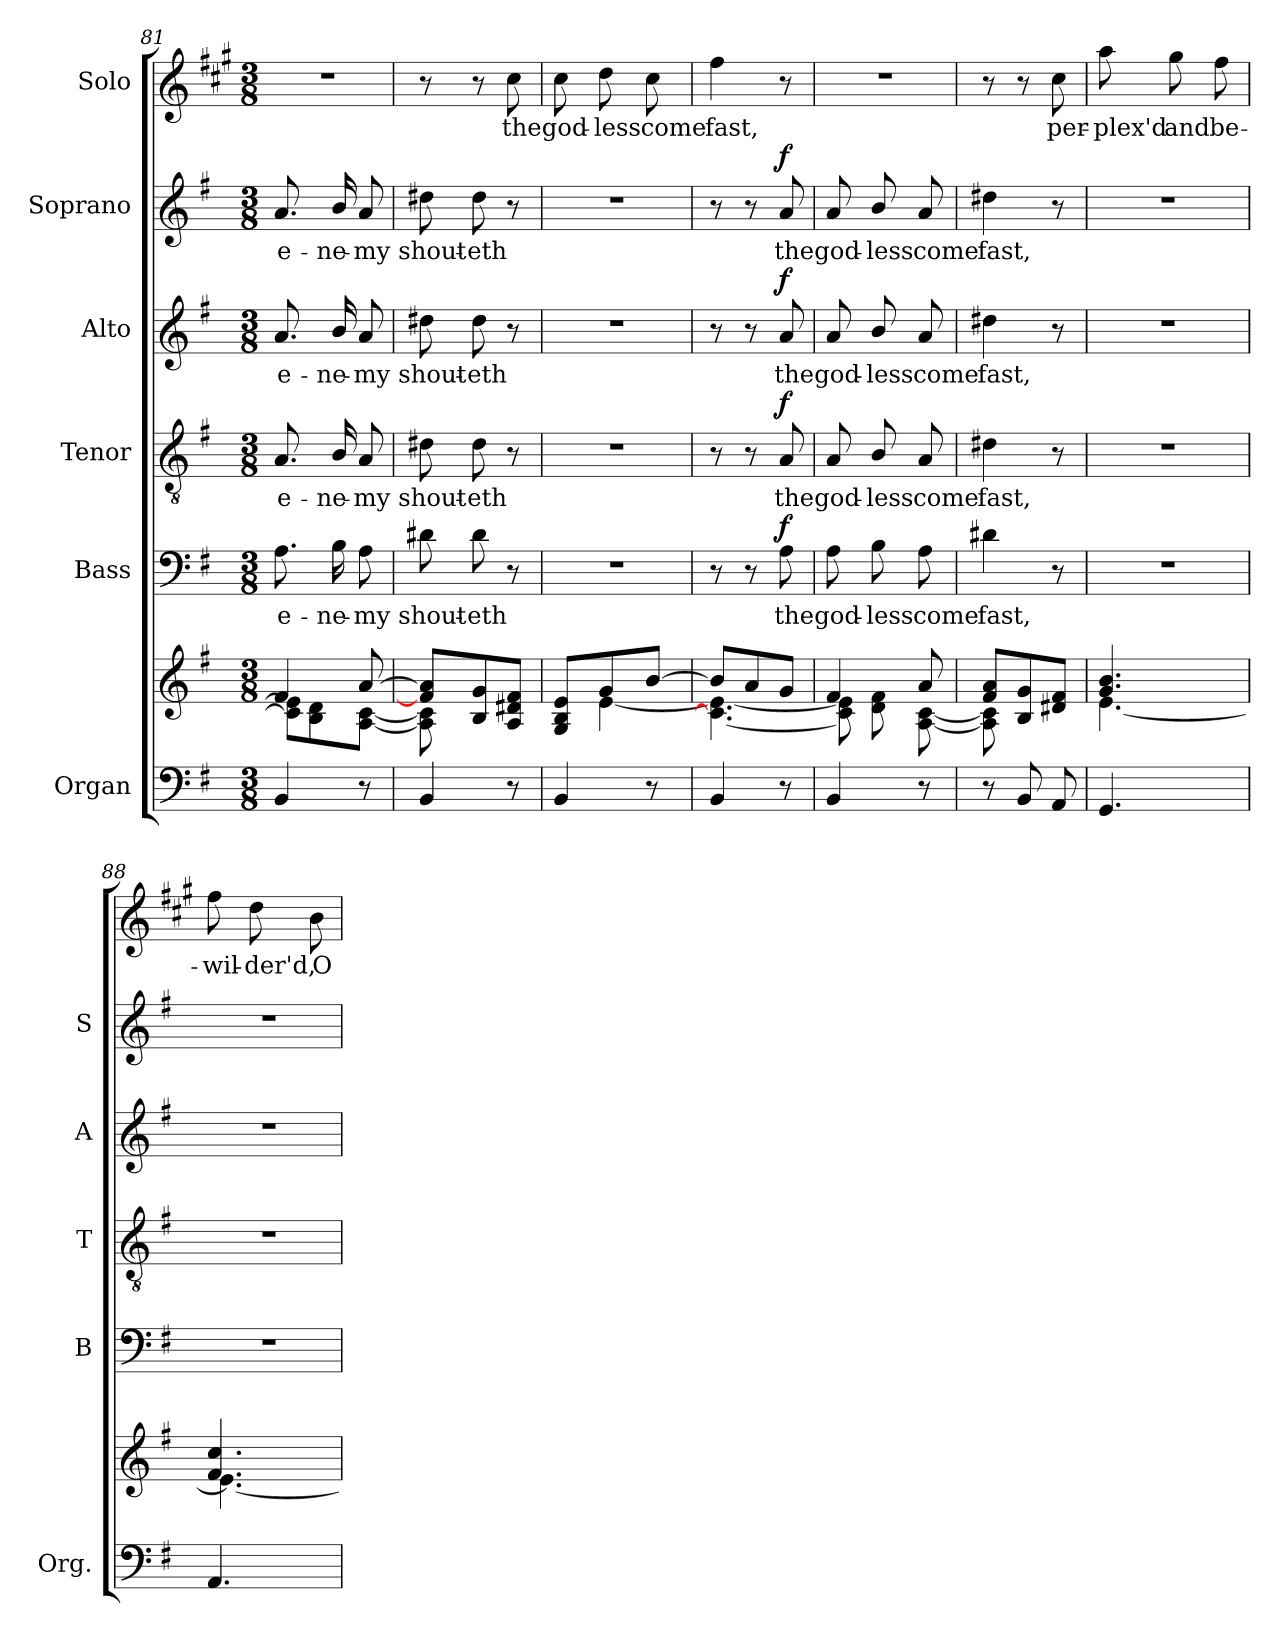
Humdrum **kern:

**kern	**kern	**kern	**text	**dynam	**kern	**text	**dynam	**kern	**text	**dynam	**kern	**text	**dynam	**kern	**text
*part6	*part6	*part5	*part5	*part5	*part4	*part4	*part4	*part3	*part3	*part3	*part2	*part2	*part2	*part1	*part1
*staff7	*staff6	*staff5	*staff5	*staff5	*staff4	*staff4	*staff4	*staff3	*staff3	*staff3	*staff2	*staff2	*staff2	*staff1	*staff1
*I"Organ	*	*I"Bass	*	*	*I"Tenor	*	*	*I"Alto	*	*	*I"Soprano	*	*	*I"Solo	*
*I'Org.	*	*I'B	*	*	*I'T	*	*	*I'A	*	*	*I'S	*	*	*	*
!!LO:LB:g=z
*clefF4	*clefG2	*clefF4	*	*	*clefGv2	*	*	*clefG2	*	*	*clefG2	*	*	*clefG2	*
*	*	*	*	*	*	*	*	*	*	*	*	*	*	*ITrd1c2	*
*k[f#]	*k[f#]	*k[f#]	*	*	*k[f#]	*	*	*k[f#]	*	*	*k[f#]	*	*	*k[f#]	*
*G:	*G:	*G:	*	*	*G:	*	*	*G:	*	*	*G:	*	*	*G:	*
*M3/8	*M3/8	*M3/8	*	*	*M3/8	*	*	*M3/8	*	*	*M3/8	*	*	*M3/8	*
=81	=81	=81	=81	=81	=81	=81	=81	=81	=81	=81	=81	=81	=81	=81	=81
*	*^	*	*	*	*	*	*	*	*	*	*	*	*	*	*
*	*	*^	*	*	*	*	*	*	*	*	*	*	*	*	*	*
!	!	!	!LO:N:vis=1	!	!LO:LY:b	!	!	!LO:LY:b	!	!	!LO:LY:b	!	!	!LO:LY:b	!	!LO:N:vis=1	!
4BB	4f#/	8c\] 8e\]L	4.ryy	8.A	e-	.	8.A	e-	.	8.a	e-	.	8.a	e-	.	4.r	.
.	.	8B\ 8d\	.	.	.	.	.	.	.	.	.	.	.	.	.	.	.
!	!	!	!	!	!LO:LY:b	!	!	!LO:LY:b	!	!	!LO:LY:b	!	!	!LO:LY:b	!	!	!
.	.	.	.	16B\	-ne-	.	16B/	-ne-	.	16b/	-ne-	.	16b/	-ne-	.	.	.
!	!	!	!	!	!LO:LY:b	!	!	!LO:LY:b	!	!	!LO:LY:b	!	!	!LO:LY:b	!	!	!
8r	[8a/	[8A\ [8c\J	.	8A	-my	.	8A	-my	.	8a	-my	.	8a	-my	.	.	.
=82	=82	=82	=82	=82	=82	=82	=82	=82	=82	=82	=82	=82	=82	=82	=82	=82	=82
!	!	!	!LO:N:vis=1	!	!LO:LY:b	!	!	!LO:LY:b	!	!	!LO:LY:b	!	!	!LO:LY:b	!	!	!
4BB	8f#/] 8a/]L	8A\] 8c\]	4.ryy	8d#X	shout-	.	8d#X	shout-	.	8dd#X	shout-	.	8dd#X	shout-	.	8r	.
!	!	!	!	!	!LO:LY:b	!	!	!LO:LY:b	!	!	!LO:LY:b	!	!	!LO:LY:b	!	!	!
.	8B/ 8g/	8ryy	.	8d#	-eth	.	8d#	-eth	.	8dd#	-eth	.	8dd#	-eth	.	8r	.
!	!	!	!	!	!	!	!	!	!	!	!	!	!	!	!	!	!LO:LY:b
8r	8A/ 8d#X/ 8f#/J	8ryy	.	8r	.	.	8r	.	.	8r	.	.	8r	.	.	8b	the
=83	=83	=83	=83	=83	=83	=83	=83	=83	=83	=83	=83	=83	=83	=83	=83	=83	=83
!	!	!	!LO:N:vis=1	!LO:N:vis=1	!	!	!LO:N:vis=1	!	!	!LO:N:vis=1	!	!	!LO:N:vis=1	!	!	!	!LO:LY:b
4BB	8G/ 8B/ 8e/L	8ryy	4.ryy	4.r	.	.	4.r	.	.	4.r	.	.	4.r	.	.	8b	god-
!	!	!	!	!	!	!	!	!	!	!	!	!	!	!	!	!	!LO:LY:b
.	8g/	[4e\	.	.	.	.	.	.	.	.	.	.	.	.	.	8cc	-less
!	!	!	!	!	!	!	!	!	!	!	!	!	!	!	!	!	!LO:LY:b
8r	[8b/J	.	.	.	.	.	.	.	.	.	.	.	.	.	.	8b	come
=84	=84	=84	=84	=84	=84	=84	=84	=84	=84	=84	=84	=84	=84	=84	=84	=84	=84
!	!	!	!LO:N:vis=1	!	!	!	!	!	!	!	!	!	!	!	!	!	!LO:LY:b
4BB	8b/L]	4.c\_ 4.e\_	4.ryy	8r	.	.	8r	.	.	8r	.	.	8r	.	.	4ee	fast,
.	8a/	.	.	8r	.	.	8r	.	.	8r	.	.	8r	.	.	.	.
!	!	!	!	!	!LO:LY:b	!LO:DY:b	!	!LO:LY:b	!LO:DY:b	!	!LO:LY:b	!LO:DY:b	!	!LO:LY:b	!LO:DY:b	!	!
8r	8g/J	.	.	8A	the	f	8A	the	f	8a	the	f	8a	the	f	8r	.
=85	=85	=85	=85	=85	=85	=85	=85	=85	=85	=85	=85	=85	=85	=85	=85	=85	=85
!	!	!	!LO:N:vis=1	!	!LO:LY:b	!	!	!LO:LY:b	!	!	!LO:LY:b	!	!	!LO:LY:b	!	!LO:N:vis=1	!
4BB	4f#/	8c\] 8e\]	4.ryy	8A	god-	.	8A	god-	.	8a	god-	.	8a	god-	.	4.r	.
!	!	!	!	!	!LO:LY:b	!	!	!LO:LY:b	!	!	!LO:LY:b	!	!	!LO:LY:b	!	!	!
.	.	8d\ 8f#\	.	8B\	-less	.	8B/	-less	.	8b/	-less	.	8b/	-less	.	.	.
!	!	!	!	!	!LO:LY:b	!	!	!LO:LY:b	!	!	!LO:LY:b	!	!	!LO:LY:b	!	!	!
8r	8a/	[8A\ [8c\	.	8A	come	.	8A	come	.	8a	come	.	8a	come	.	.	.
=86	=86	=86	=86	=86	=86	=86	=86	=86	=86	=86	=86	=86	=86	=86	=86	=86	=86
!	!	!	!LO:N:vis=1	!	!LO:LY:b	!	!	!LO:LY:b	!	!	!LO:LY:b	!	!	!LO:LY:b	!	!	!
8r	8f#/ 8a/L	8A\] 8c\]	4.ryy	4d#X	fast,	.	4d#X	fast,	.	4dd#X	fast,	.	4dd#X	fast,	.	8r	.
8BB	8B/ 8g/	8ryy	.	.	.	.	.	.	.	.	.	.	.	.	.	8r	.
!	!	!	!	!	!	!	!	!	!	!	!	!	!	!	!	!	!LO:LY:b
8AA	8d#X/ 8f#/J	8ryy	.	8r	.	.	8r	.	.	8r	.	.	8r	.	.	8b	per-
=87	=87	=87	=87	=87	=87	=87	=87	=87	=87	=87	=87	=87	=87	=87	=87	=87	=87
!	!	!	!LO:N:vis=1	!LO:N:vis=1	!	!	!LO:N:vis=1	!	!	!LO:N:vis=1	!	!	!LO:N:vis=1	!	!	!	!LO:LY:b
4.GG	4.g/ 4.b/	[4.e\	4.ryy	4.r	.	.	4.r	.	.	4.r	.	.	4.r	.	.	8gg	-plex'd
!	!	!	!	!	!	!	!	!	!	!	!	!	!	!	!	!	!LO:LY:b
.	.	.	.	.	.	.	.	.	.	.	.	.	.	.	.	8ff#	and
!	!	!	!	!	!	!	!	!	!	!	!	!	!	!	!	!	!LO:LY:b
.	.	.	.	.	.	.	.	.	.	.	.	.	.	.	.	8ee	be-
=88	=88	=88	=88	=88	=88	=88	=88	=88	=88	=88	=88	=88	=88	=88	=88	=88	=88
!	!	!	!LO:N:vis=1	!LO:N:vis=1	!	!	!LO:N:vis=1	!	!	!LO:N:vis=1	!	!	!LO:N:vis=1	!	!	!	!LO:LY:b
4.AA	4.f#/ 4.cc/	4.e\_	4.ryy	4.r	.	.	4.r	.	.	4.r	.	.	4.r	.	.	8ee	-wil-
!	!	!	!	!	!	!	!	!	!	!	!	!	!	!	!	!	!LO:LY:b
.	.	.	.	.	.	.	.	.	.	.	.	.	.	.	.	8cc	-der'd,
!	!	!	!	!	!	!	!	!	!	!	!	!	!	!	!	!	!LO:LY:b
.	.	.	.	.	.	.	.	.	.	.	.	.	.	.	.	8a	O
*	*v	*v	*v	*	*	*	*	*	*	*	*	*	*	*	*	*	*
=	=	=	=	=	=	=	=	=	=	=	=	=	=	=	=
*-	*-	*-	*-	*-	*-	*-	*-	*-	*-	*-	*-	*-	*-	*-	*-
